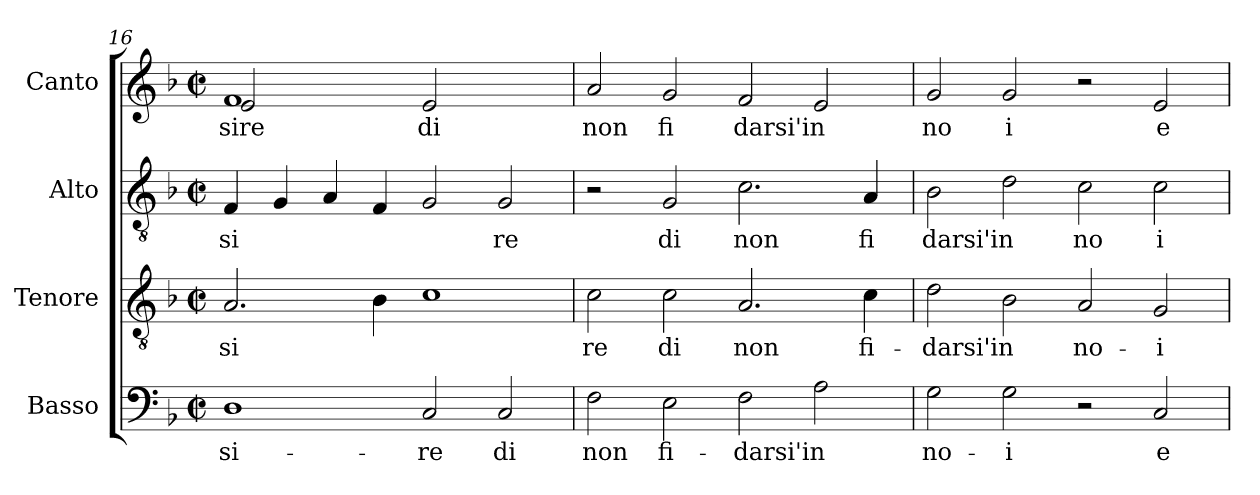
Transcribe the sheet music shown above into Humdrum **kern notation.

**kern	**text	**kern	**text	**kern	**text	**kern	**text
*part4	*part4	*part3	*part3	*part2	*part2	*part1	*part1
*staff4	*staff4	*staff3	*staff3	*staff2	*staff2	*staff1	*staff1
*I"Basso	*	*I"Tenore	*	*I"Alto	*	*I"Canto	*
*clefF4	*	*clefGv2	*	*clefGv2	*	*clefG2	*
*k[b-]	*	*k[b-]	*	*k[b-]	*	*k[b-]	*
*F:	*	*F:	*	*F:	*	*F:	*
*M2/2	*	*M2/2	*	*M2/2	*	*M2/2	*
*met(c|)	*	*met(c|)	*	*met(c|)	*	*met(c|)	*
=16	=16	=16	=16	=16	=16	=16	=16
!	!LO:LY:b:cj	!	!LO:LY:b:cj	!	!LO:LY:b:cj	!	!LO:LY:b:cj
*	*	*	*	*	*	*^	*
1D	-si-	2.A/	-si-	4F/	si	1f	2e/	sire
!	!	!	!	!	!LO:LY:b:cj	!	!	!
.	.	.	.	4G/	.	.	.	.
!	!	!	!	!	!LO:LY:b:cj	!	!	!
.	.	.	.	4A/	.	.	2ryy	.
!	!	!	!LO:LY:b:cj	!	!LO:LY:b:cj	!	!	!
.	.	4B-\	--	4F/	.	.	.	.
!	!LO:LY:b:cj	!	!LO:LY:b:cj	!	!LO:LY:b:cj	!	!	!LO:LY:b:cj
2C/	-re	1c	--	2G/	.	2e/	1ryy	di
!	!LO:LY:b:cj	!	!	!	!LO:LY:b:cj	!	!	!
2C/	di	.	.	2G/	re	2ryy	.	.
*	*	*	*	*	*	*v	*v	*
=17	=17	=17	=17	=17	=17	=17	=17
!	!LO:LY:b:cj	!	!LO:LY:b:cj	!	!	!	!LO:LY:b:cj
2F\	non	2c\	-re	2r	.	2a/	non
!	!LO:LY:b:cj	!	!LO:LY:b:cj	!	!LO:LY:b:cj	!	!LO:LY:b:cj
2E\	fi-	2c\	di	2G/	di	2g/	fi
!	!LO:LY:b:cj	!	!LO:LY:b:cj	!	!LO:LY:b:cj	!	!LO:LY:b:cj
2F\	-darsi'in	2.A/	non	2.c\	non	2f/	darsi'in
!	!LO:LY:b:cj	!	!	!	!	!	!LO:LY:b:cj
2A\	.	.	.	.	.	2e/	.
!	!	!	!LO:LY:b:cj	!	!LO:LY:b:cj	!	!
.	.	4c\	fi-	4A/	fi	.	.
=18	=18	=18	=18	=18	=18	=18	=18
!	!LO:LY:b:cj	!	!LO:LY:b:cj	!	!LO:LY:b:cj	!	!LO:LY:b:cj
2G\	no-	2d\	-darsi'in	2B-\	darsi'in	2g/	no
!	!LO:LY:b:cj	!	!LO:LY:b:cj	!	!LO:LY:b:cj	!	!LO:LY:b:cj
2G\	-i	2B-\	.	2d\	.	2g/	i
!	!	!	!LO:LY:b:cj	!	!LO:LY:b:cj	!	!
2r	.	2A/	no-	2c\	no	2r	.
!	!LO:LY:b:cj	!	!LO:LY:b:cj	!	!LO:LY:b:cj	!	!LO:LY:b:cj
2C/	e	2G/	-i	2c\	i	2e/	e
=	=	=	=	=	=	=	=
*-	*-	*-	*-	*-	*-	*-	*-
